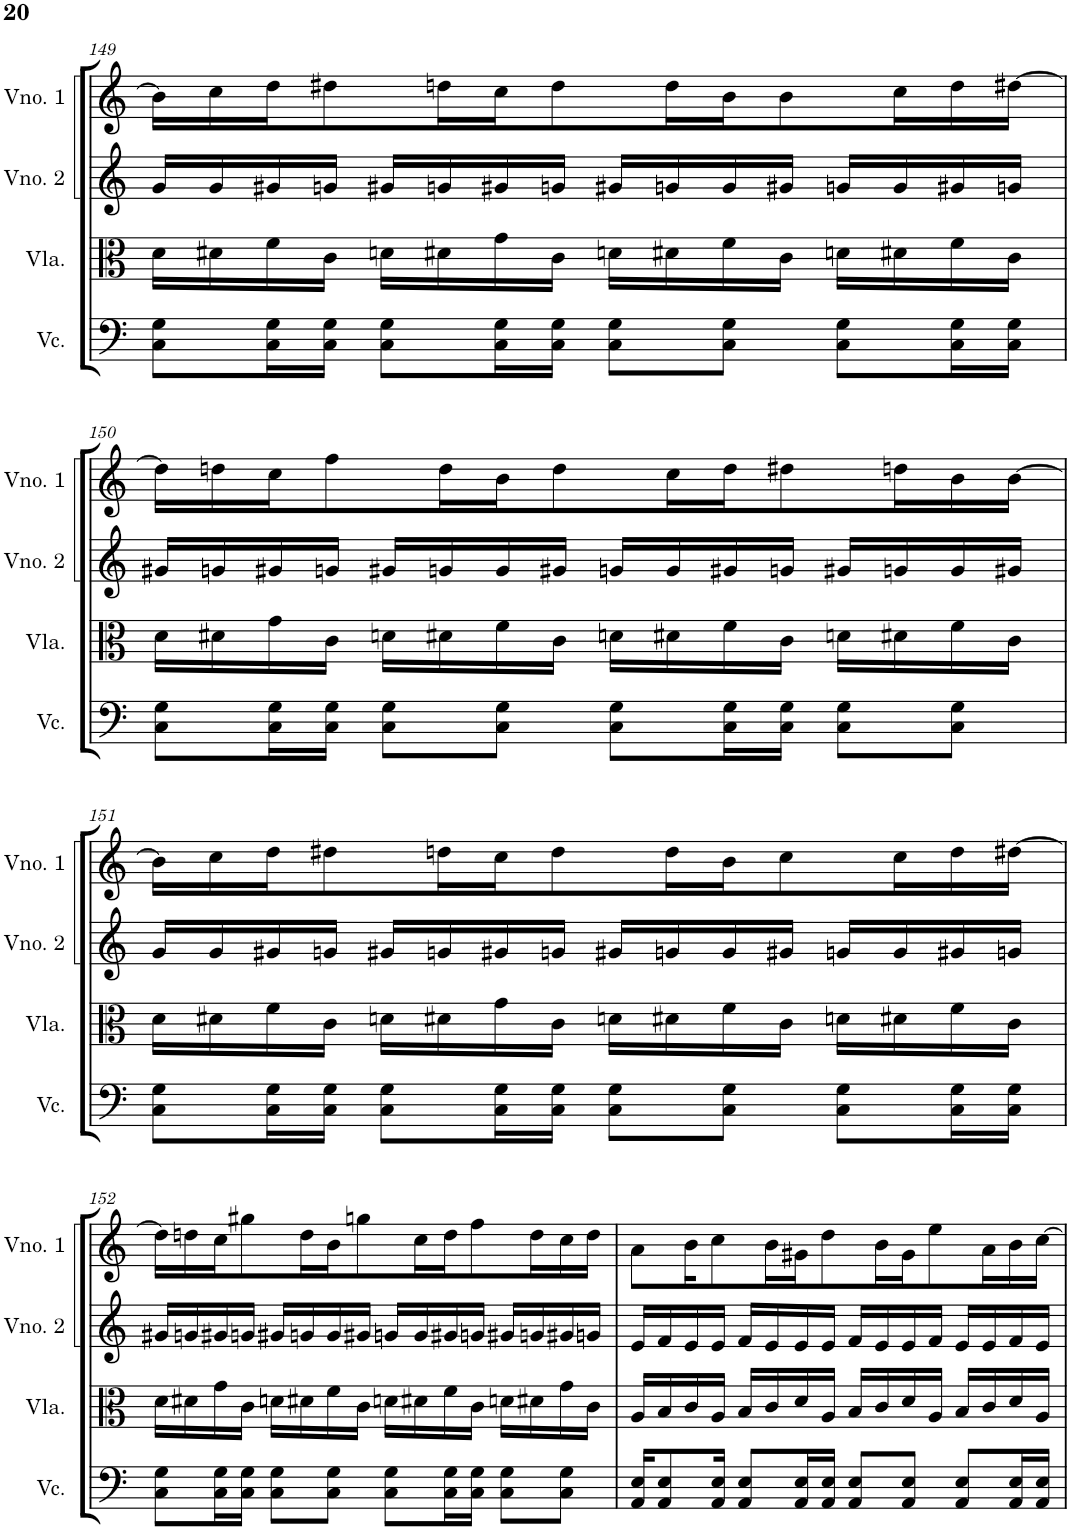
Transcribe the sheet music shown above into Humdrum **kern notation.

**kern	**kern	**kern	**kern
*part4	*part3	*part2	*part1
*staff4	*staff3	*staff2	*staff1
*I"Violoncelo	*I"Viola	*I"Violino 2	*I"Violino 1
*I'Vc.	*I'Vla.	*I'Vno. 2	*I'Vno. 1
!!LO:PB:g=z
*clefF4	*clefC3	*clefG2	*clefG2
*k[]	*k[]	*k[]	*k[]
*M4/4	*M4/4	*M4/4	*M4/4
=149	=149	=149	=149
8C\ 8G\L	16d\LL	16g/LL	16b\LL]
.	16d#X\	16g/	16cc\
16C\ 16G\L	16f\	16g#X/	16dd\J
16C\ 16G\JJ	16c\JJ	16gn/JJ	8dd#X\
8C\ 8G\L	16dn\LL	16g#X/LL	.
.	16d#X\	16gn/	16ddn\L
16C\ 16G\L	16g\	16g#X/	16cc\J
16C\ 16G\JJ	16c\JJ	16gn/JJ	8dd\
8C\ 8G\L	16dn\LL	16g#X/LL	.
.	16d#X\	16gn/	16dd\L
8C\ 8G\J	16f\	16g/	16b\J
.	16c\JJ	16g#X/JJ	8b\
8C\ 8G\L	16dn\LL	16gn/LL	.
.	16d#X\	16g/	16cc\L
16C\ 16G\L	16f\	16g#X/	16dd\
16C\ 16G\JJ	16c\JJ	16gn/JJ	[16dd#X\JJ
!!LO:LB:g=z
=150	=150	=150	=150
8C\ 8G\L	16d\LL	16g#X/LL	16dd#\LL]
.	16d#X\	16gn/	16ddn\
16C\ 16G\L	16g\	16g#X/	16cc\J
16C\ 16G\JJ	16c\JJ	16gn/JJ	8ff\
8C\ 8G\L	16dn\LL	16g#X/LL	.
.	16d#X\	16gn/	16dd\L
8C\ 8G\J	16f\	16g/	16b\J
.	16c\JJ	16g#X/JJ	8dd\
8C\ 8G\L	16dn\LL	16gn/LL	.
.	16d#X\	16g/	16cc\L
16C\ 16G\L	16f\	16g#X/	16dd\J
16C\ 16G\JJ	16c\JJ	16gn/JJ	8dd#X\
8C\ 8G\L	16dn\LL	16g#X/LL	.
.	16d#X\	16gn/	16ddn\L
8C\ 8G\J	16f\	16g/	16b\
.	16c\JJ	16g#X/JJ	[16b\JJ
!!LO:LB:g=z
=151	=151	=151	=151
8C\ 8G\L	16d\LL	16g/LL	16b\LL]
.	16d#X\	16g/	16cc\
16C\ 16G\L	16f\	16g#X/	16dd\J
16C\ 16G\JJ	16c\JJ	16gn/JJ	8dd#X\
8C\ 8G\L	16dn\LL	16g#X/LL	.
.	16d#X\	16gn/	16ddn\L
16C\ 16G\L	16g\	16g#X/	16cc\J
16C\ 16G\JJ	16c\JJ	16gn/JJ	8dd\
8C\ 8G\L	16dn\LL	16g#X/LL	.
.	16d#X\	16gn/	16dd\L
8C\ 8G\J	16f\	16g/	16b\J
.	16c\JJ	16g#X/JJ	8cc\
8C\ 8G\L	16dn\LL	16gn/LL	.
.	16d#X\	16g/	16cc\L
16C\ 16G\L	16f\	16g#X/	16dd\
16C\ 16G\JJ	16c\JJ	16gn/JJ	[16dd#X\JJ
!!LO:LB:g=z
=152	=152	=152	=152
8C\ 8G\L	16d\LL	16g#X/LL	16dd#\LL]
.	16d#X\	16gn/	16ddn\
16C\ 16G\L	16g\	16g#X/	16cc\J
16C\ 16G\JJ	16c\JJ	16gn/JJ	8gg#X\
8C\ 8G\L	16dn\LL	16g#X/LL	.
.	16d#X\	16gn/	16dd\L
8C\ 8G\J	16f\	16g/	16b\J
.	16c\JJ	16g#X/JJ	8ggn\
8C\ 8G\L	16dn\LL	16gn/LL	.
.	16d#X\	16g/	16cc\L
16C\ 16G\L	16f\	16g#X/	16dd\J
16C\ 16G\JJ	16c\JJ	16gn/JJ	8ff\
8C\ 8G\L	16dn\LL	16g#X/LL	.
.	16d#X\	16gn/	16dd\L
8C\ 8G\J	16g\	16g#X/	16cc\
.	16c\JJ	16gn/JJ	16dd\JJ
=153	=153	=153	=153
16AA/ 16E/KL	16A/LL	16e/LL	8a\L
8AA/ 8E/	16B/	16f/	.
.	16c/	16e/	16b\K
16AA/ 16E/Jk	16A/JJ	16e/JJ	8cc\
8AA/ 8E/L	16B/LL	16f/LL	.
.	16c/	16e/	16b\L
16AA/ 16E/L	16d/	16e/	16g#X\J
16AA/ 16E/JJ	16A/JJ	16e/JJ	8dd\
8AA/ 8E/L	16B/LL	16f/LL	.
.	16c/	16e/	16b\L
8AA/ 8E/J	16d/	16e/	16g#\J
.	16A/JJ	16f/JJ	8ee\
8AA/ 8E/L	16B/LL	16e/LL	.
.	16c/	16e/	16a\L
16AA/ 16E/L	16d/	16f/	16b\
16AA/ 16E/JJ	16A/JJ	16e/JJ	[16cc\JJ
=	=	=	=
*-	*-	*-	*-
